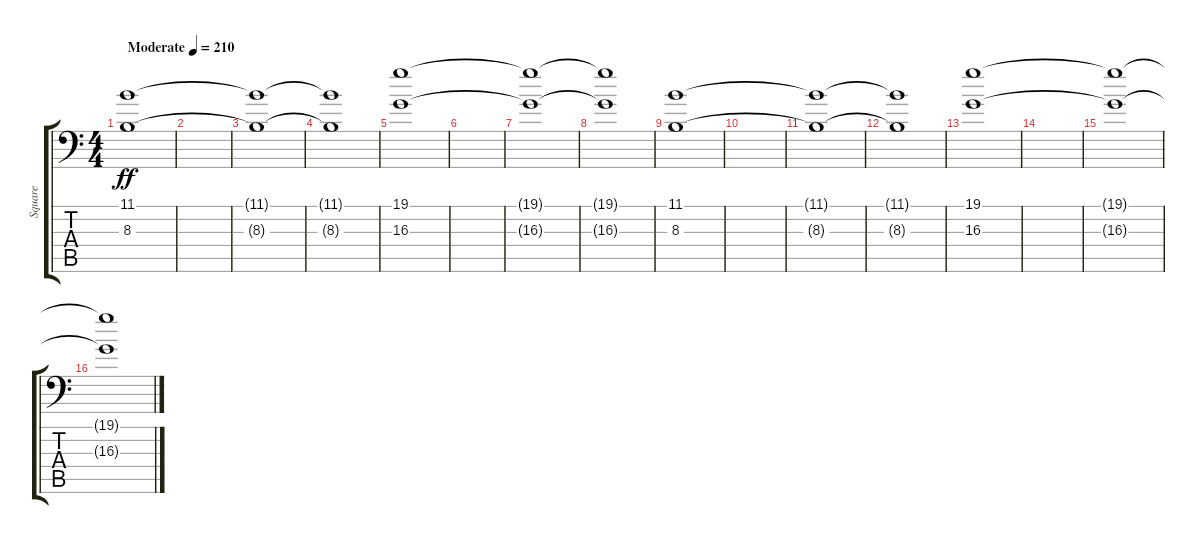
\track ("Square" "Square") {instrument lead1square}
\staff {score tabs}
\tuning (C4 G3 Eb3 Bb2 F2 Bb1) {hide}
\ts (4 4)
\tempo (210 "Moderate")
\clef f4
\ks c
(11.1 8.3).1{dy ff instrument synthstrings1} |
|
(11.1{t} 8.3{t}).1 |
(11.1{t} 8.3{t}).1 |
(19.1 16.3).1 |
|
(19.1{t} 16.3{t}).1 |
(19.1{t} 16.3{t}).1 |
(11.1 8.3).1{instrument synthstrings1} |
|
(11.1{t} 8.3{t}).1 |
(11.1{t} 8.3{t}).1 |
(19.1 16.3).1 |
|
(19.1{t} 16.3{t}).1 |
(19.1{t} 16.3{t}).1
